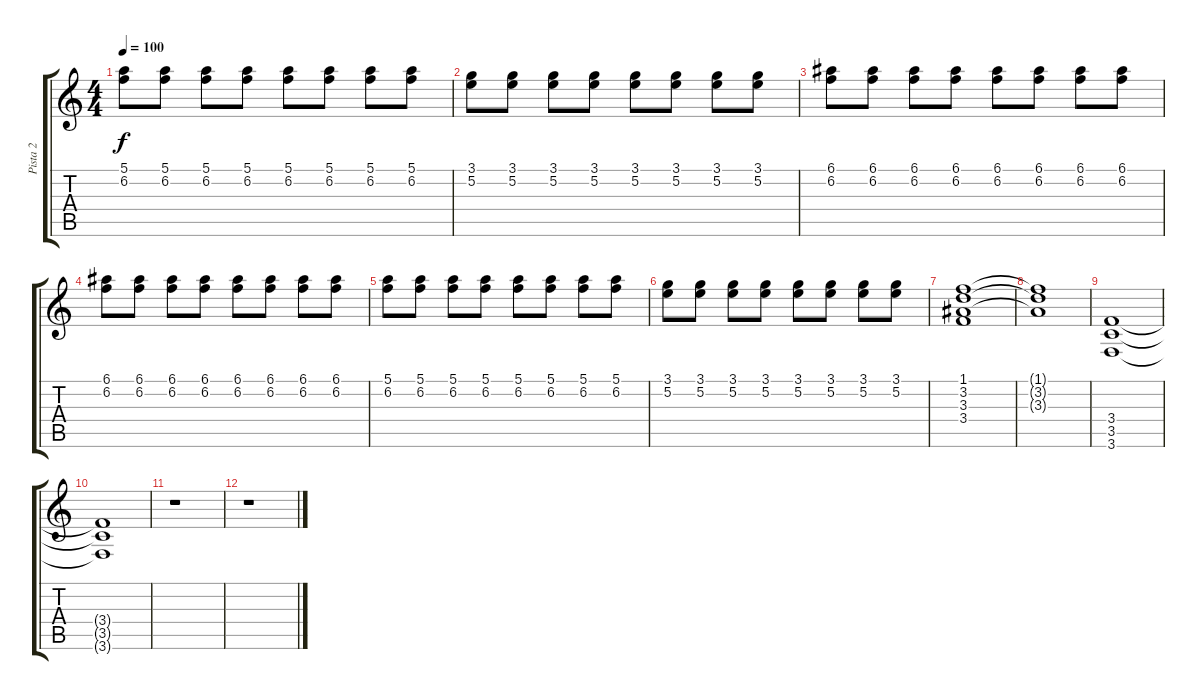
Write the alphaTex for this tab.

\track ("Pista 2" "Pista 2") {instrument overdrivenguitar}
\staff {score tabs}
\tuning (E4 B3 G3 D3 A2 D2) {hide}
\ts (4 4)
\tempo 100
\clef g2
\ks c
(5.1 6.2).8{dy f} (5.1 6.2).8 (5.1 6.2).8 (5.1 6.2).8 (5.1 6.2).8 (5.1 6.2).8 (5.1 6.2).8 (5.1 6.2).8 |
(3.1 5.2).8 (3.1 5.2).8 (3.1 5.2).8 (3.1 5.2).8 (3.1 5.2).8 (3.1 5.2).8 (3.1 5.2).8 (3.1 5.2).8 |
(6.1 6.2).8 (6.1 6.2).8 (6.1 6.2).8 (6.1 6.2).8 (6.1 6.2).8 (6.1 6.2).8 (6.1 6.2).8 (6.1 6.2).8 |
(6.1 6.2).8 (6.1 6.2).8 (6.1 6.2).8 (6.1 6.2).8 (6.1 6.2).8 (6.1 6.2).8 (6.1 6.2).8 (6.1 6.2).8 |
(5.1 6.2).8 (5.1 6.2).8 (5.1 6.2).8 (5.1 6.2).8 (5.1 6.2).8 (5.1 6.2).8 (5.1 6.2).8 (5.1 6.2).8 |
(3.1 5.2).8 (3.1 5.2).8 (3.1 5.2).8 (3.1 5.2).8 (3.1 5.2).8 (3.1 5.2).8 (3.1 5.2).8 (3.1 5.2).8 |
(1.1 3.2 3.3 3.4).1 |
(1.1{t} 3.2{t} 3.3{t}).1 |
(3.4 3.5 3.6).1 |
(3.4{t} 3.5{t} 3.6{t}).1 |
r.1 |
r.1
